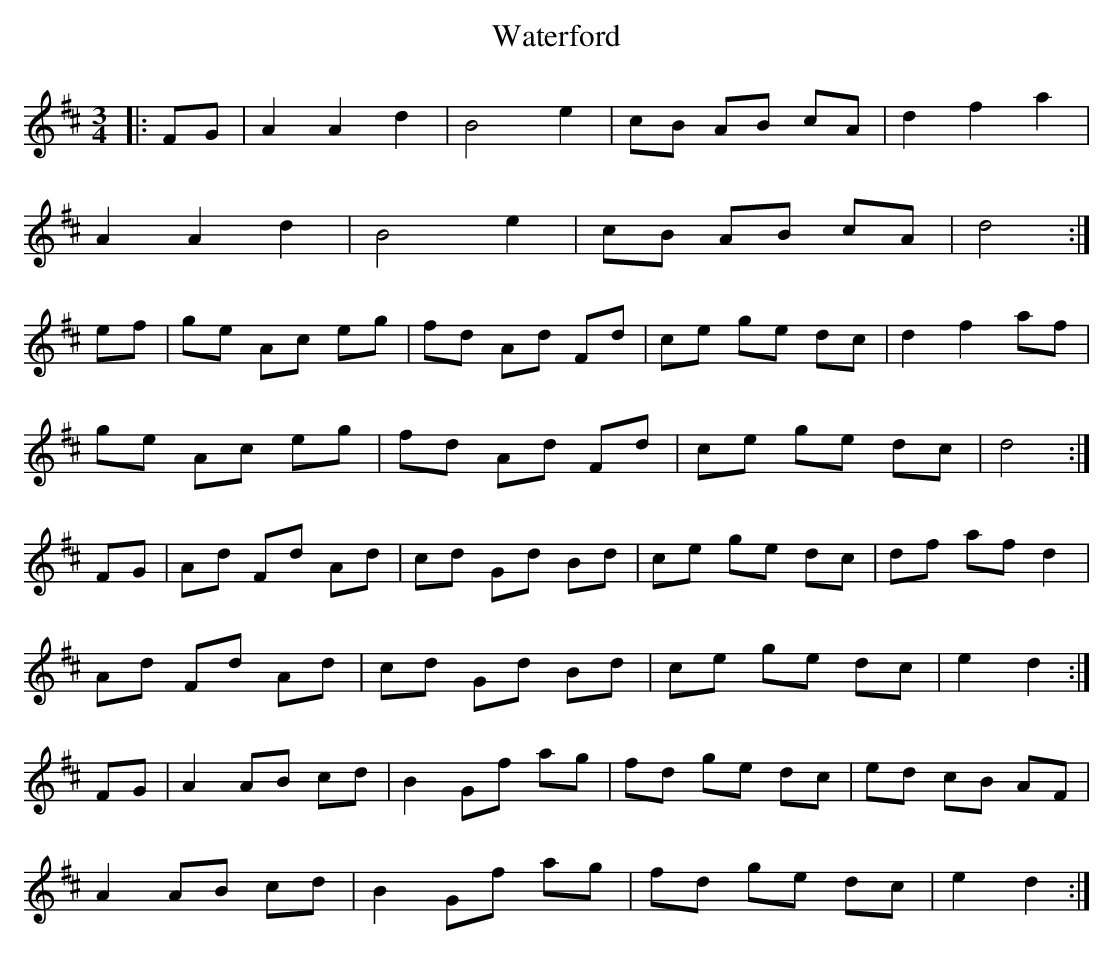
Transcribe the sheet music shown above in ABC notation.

X:1
T: Waterford
M: 3/4
L: 1/8
K: Dmaj
|:FG|A2 A2 d2|B4 e2|cB AB cA|d2 f2 a2|
A2 A2 d2|B4 e2|cB AB cA|d4:|
ef|ge Ac eg|fd Ad Fd|ce ge dc|d2 f2 af|
ge Ac eg|fd Ad Fd|ce ge dc|d4:|
FG|Ad Fd Ad|cd Gd Bd|ce ge dc|df af d2|
Ad Fd Ad|cd Gd Bd|ce ge dc|e2 d2:|
FG|A2 AB cd|B2 Gf ag|fd ge dc|ed cB AF|
A2 AB cd|B2 Gf ag|fd ge dc|e2 d2:|
